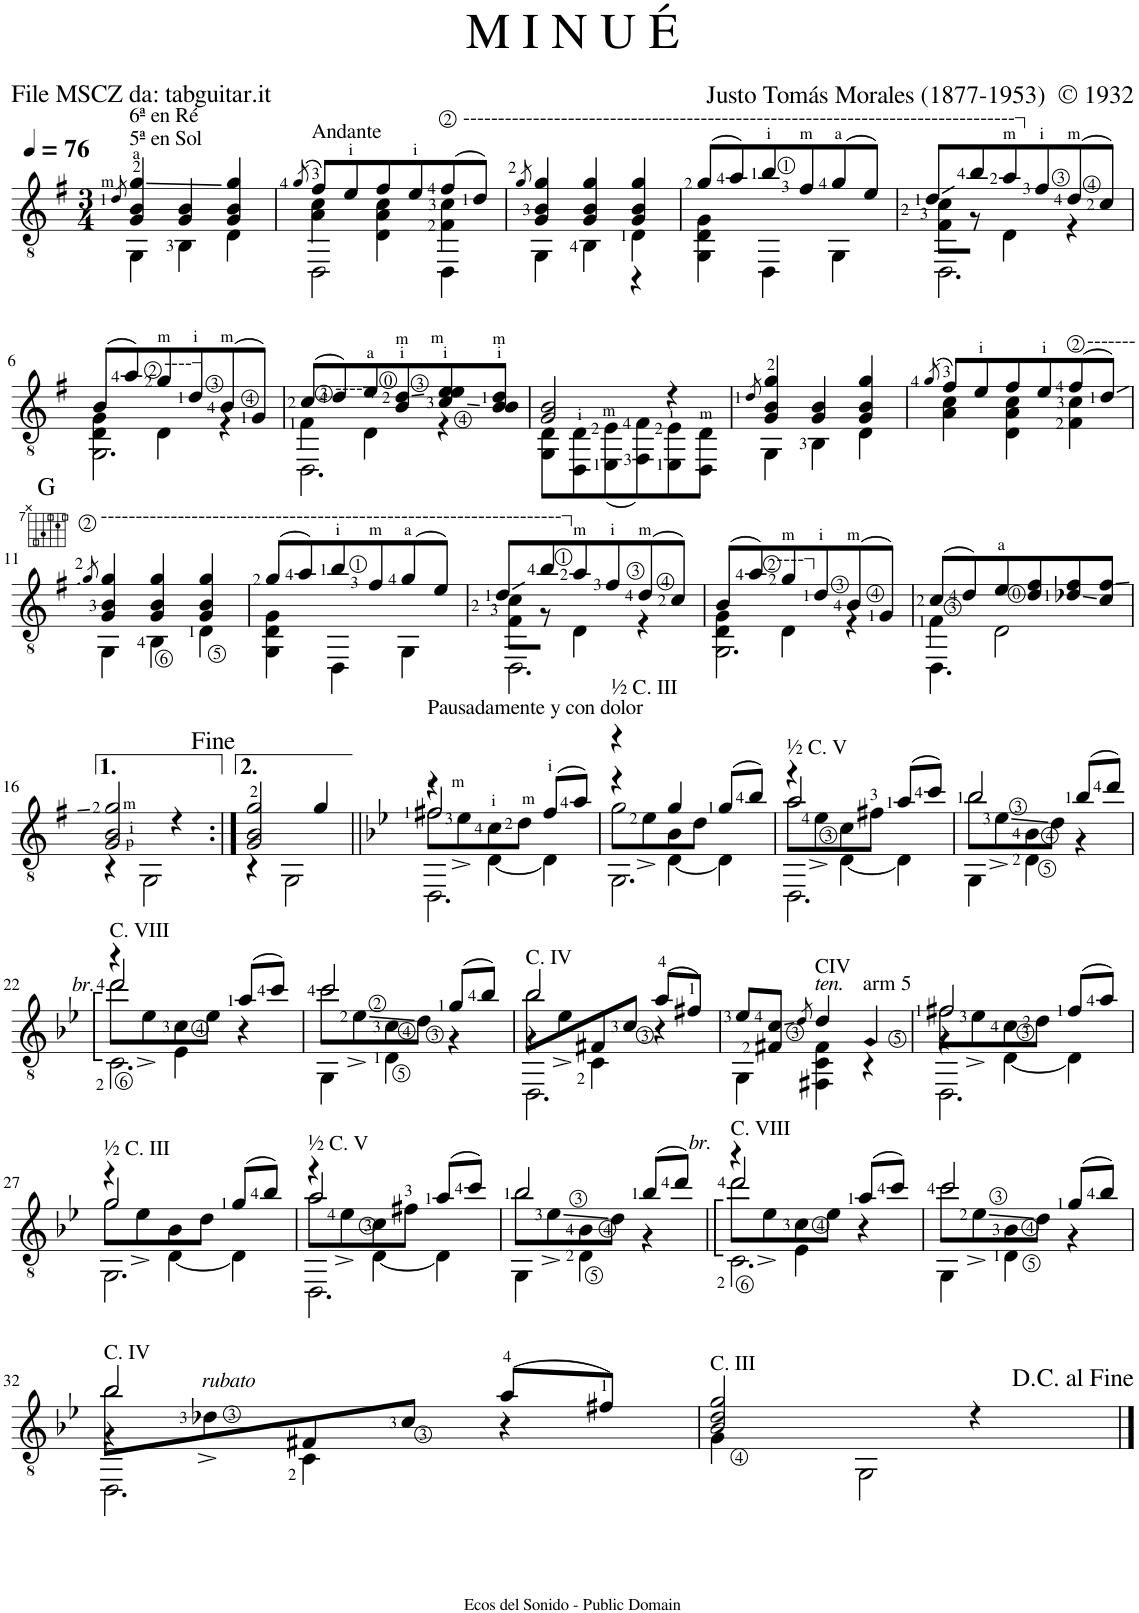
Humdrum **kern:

**kern	**harte
*part1	*part1
*staff1	*
*I"Guitar	*
*clefGv2	*
*k[f#]	*
*M3/4	*
*MM76	*
=1	=1
8qd/	.
*^	*
!LO:TX:a:t=6ª en Ré	!	!
!LO:TX:a:t=5ª en Sol	!	!
4G/ 4B/ 4g/	4GG\	.
4G/ 4B/	4BB\	.
4G/ 4B/ 4g/	4D\	.
*v	*v	*
=2	=2
(8qg/	.
*^	*
*	*^	*
!LO:TX:a:t=Andante	!	!	!
8f#/L)	4A\ 4c\	2DD\	.
8e/	.	.	.
8f#/	4D\ 4A\ 4c\	.	.
8e/	.	.	.
!LO:TX:a:t=-------------------------------------------------------------------------------┐	!	!	!
(8f#/	4F#\ 4c\	4DD\	.
8d/J)	.	.	.
=3	=3	=3	=3
8qg/	.	.	.
4G/ 4B/ 4g/	4GG\	2ryy	.
4G/ 4B/ 4g/	4BB\	.	.
4G/ 4B/ 4g/	4D\	4r	.
*	*v	*v	*
=4	=4	=4
(8g/L	4GG\ 4D\ 4G\	.
8a/)	.	.
8b/	4DD\	.
8f#/	.	.
(8g/	4GG\	.
8e/J)	.	.
=5	=5	=5
*	*^	*
8d/L	8F#\ 8c\L	2.DD\	.
8b/	8r	.	.
8a/	4D\	.	.
8f#/	.	.	.
(8d/	4r	.	.
8c/J)	.	.	.
!!LO:LB:g=z	!!	!!
=6	=6	=6	=6
(8B/L	4D\ 4G\	2.GG\	.
!LO:TX:a:t=----┐	!	!	!
8a/)	.	.	.
8g/	4D\	.	.
8d/	.	.	.
(8B/	4r	.	.
8G/J)	.	.	.
=7	=7	=7	=7
!LO:TX:a:t=----┐	!	!	!
(8c/L	4F#\	2.DD\	.
8d/)	.	.	.
8e/	4D\	.	.
8B/ 8d/	.	.	.
8c/ 8e/ 8e/	4r	.	.
8B/ 8B/ 8d/J	.	.	.
*	*v	*v	*
=8	=8	=8
2G/ 2B/	8GG\ 8D\L	.
.	8DD\ 8D\	.
.	(8EE\ 8E\	.
.	8FF#\ 8F#\)	.
4r	8EE\ 8E\	.
.	8DD\ 8D\J	.
=9	=9	=9
8qd/	.	.
4G/ 4B/ 4g/	4GG\	.
4G/ 4B/	4BB\	.
4G/ 4B/ 4g/	4D\	.
=10	=10	=10
(8qg/	.	.
8f#/L)	4A\ 4c\	.
8e/	.	.
8f#/	4D\ 4A\ 4c\	.
8e/	.	.
!LO:TX:a:t=-------	!	!
(8f#/	4F#\ 4c\	.
8d/J)	.	.
!!LO:LB:g=z	!!
=11	=11	=11
8qg/	.	.
!LO:TX:a:t=------------------------------------------------------------------┐	!	!
4G/ 4B/ 4g/	4GG\	G:maj
4G/ 4B/ 4g/	4BB\	.
4G/ 4B/ 4g/	4D\	.
=12	=12	=12
(8g/L	4GG\ 4D\ 4G\	.
8a/)	.	.
8b/	4DD\	.
8f#/	.	.
(8g/	4GG\	.
8e/J)	.	.
=13	=13	=13
*	*^	*
8d/L	8F#\ 8c\L	2.DD\	.
8b/	8r	.	.
8a/	4D\	.	.
8f#/	.	.	.
(8d/	4r	.	.
8c/J)	.	.	.
=14	=14	=14	=14
(8B/L	4D\ 4G\	2.GG\	.
!LO:TX:a:t=----┐	!	!	!
8a/)	.	.	.
8g/	4D\	.	.
8d/	.	.	.
(8B/	4r	.	.
8G/J)	.	.	.
=15	=15	=15	=15
(8c/L	4F#\	4.DD\	.
8d/)	.	.	.
8e/	2D\	.	.
8d/ 8f#/	.	4.ryy	.
8d-X/ 8f#/	.	.	.
8c/ 8f#/J	.	.	.
*	*v	*v	*
!!LO:LB:g=z
=16	=16	=16
2G/ 2B/ 2g/	4r	.
.	2GG\	.
4r	.	.
=17:|!	=17:|!	=17:|!
2G/ 2B/ 2g/	4r	.
.	2GG\	.
4g/	.	.
*v	*v	*
=18||	=18||
*k[b-e-]	*
*^	*
*	*^	*
!LO:TX:a:t=Pausadamente y con dolor	!	!	!
!	!	!LO:N:head=open	!
*	*	*^	*
2f#X/	4r	8f#\L	2.DD\	.
.	.	8e-^\	.	.
.	[4D\	8c\	.	.
.	.	8d\J	.	.
(8f#/L	4D\]	4ryy	.	.
8a/J)	.	.	.	.
=19	=19	=19	=19	=19
!LO:TX:a:t=½ C. III	!	!	!	!
!	!	!LO:N:head=open	!	!
4r	4r	8g\L	2.GG\	.
.	.	8e-^\	.	.
4g/	[4D\	8B-\	.	.
.	.	8d\J	.	.
(8g/L	4D\]	4ryy	.	.
8b-/J)	.	.	.	.
=20	=20	=20	=20	=20
!LO:TX:a:t=½ C. V	!	!	!	!
!	!	!LO:N:head=open	!	!
2a/	4r	8a\L	2.DD\	.
.	.	8e-^\	.	.
.	[4D\	8c\	.	.
.	.	8f#X\J	.	.
(8a/L	4D\]	4ryy	.	.
8cc/J)	.	.	.	.
*	*	*v	*v	*
=21	=21	=21	=21
!	!	!LO:N:head=open	!
2b-/	4GG\	8b-\L	.
.	.	8e-^\	.
.	4D\	8B-\	.
.	.	8d\J	.
(8b-/L	4r	4ryy	.
8dd/J)	.	.	.
!!LO:LB:g=z	!!	!!
=22	=22	=22	=22
!LO:TX:a:t=C. VIII	!	!	!
!LO:TX:a:i:t=br.	!	!	!
!	!	!LO:N:head=open	!
*	*	*^	*
2dd/	4r	8dd\L	2.C::\	.
.	.	8e-^\	.	.
.	4E-\	8c\	.	.
.	.	8e-\J	.	.
(8a/L	4r	4ryy	.	.
8cc/J)	.	.	.	.
*	*	*v	*v	*
=23	=23	=23	=23
!	!	!LO:N:head=open	!
2cc/	4GG\	8cc\L	.
.	.	8e-^\	.
.	4D\	8c\	.
.	.	8d\J	.
(8g/L	4r	4ryy	.
8b-/J)	.	.	.
=24	=24	=24	=24
!LO:TX:a:t=C. IV	!	!	!
!	!	!LO:N:head=open	!
*	*	*^	*
2b-/	4r	8b-\L	2.DD\	.
.	.	8e-^\	.	.
.	4C\	8F#X/	.	.
.	.	8c/J	.	.
(8a/L	4r	4ryy	.	.
8f#X/J)	.	.	.	.
*	*v	*v	*v	*
=25	=25	=25
8e-/L	4GG\	.
8F#X/ 8c/J	.	.
8qd/	.	.
!LO:TX:a:i:t=ten.	!	!
!LO:TX:a:t=CIV	!	!
4d/	4FF#X\ 4C\ 4F#\	.
!LO:TX:a:t=arm 5	!	!
4G/	4r	.
=26	=26	=26
*	*^	*
!	!	!LO:N:head=open	!
*	*	*^	*
2f#X/	4r	8f#\L	2.DD\	.
.	.	8e-^\	.	.
.	[4D\	8c\	.	.
.	.	8d\J	.	.
(8f#/L	4D\]	4ryy	.	.
8a/J)	.	.	.	.
!!LO:LB:g=z	!!	!!	!!
=27	=27	=27	=27	=27
!LO:TX:a:t=½ C. III	!	!	!	!
!	!	!LO:N:head=open	!	!
2g/	4r	8g\L	2.GG\	.
.	.	8e-^\	.	.
.	[4D\	8B-\	.	.
.	.	8d\J	.	.
(8g/L	4D\]	4ryy	.	.
8b-/J)	.	.	.	.
=28	=28	=28	=28	=28
!LO:TX:a:t=½ C. V	!	!	!	!
!	!	!LO:N:head=open	!	!
2a/	4r	8a\L	2.DD\	.
.	.	8e-^\	.	.
.	[4D\	8c\	.	.
.	.	8f#X\J	.	.
(8a/L	4D\]	4ryy	.	.
8cc/J)	.	.	.	.
*	*	*v	*v	*
=29	=29	=29	=29
!	!	!LO:N:head=open	!
2b-/	4GG\	8b-\L	.
.	.	8e-^\	.
.	4D\	8B-\	.
.	.	8d\J	.
(8b-/L	4r	4ryy	.
8dd/J)	.	.	.
=30	=30	=30	=30
!LO:TX:a:t=C. VIII	!	!	!
!LO:TX:a:i:t=br.	!	!	!
!	!	!LO:N:head=open	!
*	*	*^	*
2dd/	4r	8dd\L	2.C::\	.
.	.	8e-^\	.	.
.	4E-\	8c\	.	.
.	.	8e-\J	.	.
(8a/L	4r	4ryy	.	.
8cc/J)	.	.	.	.
*	*	*v	*v	*
=31	=31	=31	=31
!	!	!LO:N:head=open	!
2cc/	4GG\	8cc\L	.
.	.	8e-^\	.
.	4D\	8B-\	.
.	.	8d\J	.
(8g/L	4r	4ryy	.
8b-/J)	.	.	.
!!LO:LB:g=z	!!	!!
=32	=32	=32	=32
!LO:TX:a:t=C. IV	!	!	!
!	!	!LO:N:head=open	!
*	*	*^	*
2b-/	4r	8b-\L	2.DD\	.
!	!	!LO:TX:a:i:t=rubato	!	!
.	.	8d-X^\	.	.
.	4C\	8F#X/	.	.
.	.	8c/J	.	.
(8a/L	4r	4ryy	.	.
8f#X/J)	.	.	.	.
*	*v	*v	*v	*
=33	=33	=33
!LO:TX:a:t=C. III	!	!
2B-/ 2d/ 2g/	4G\	.
.	2GG\	.
4r	.	.
*v	*v	*
==	==
*-	*-
